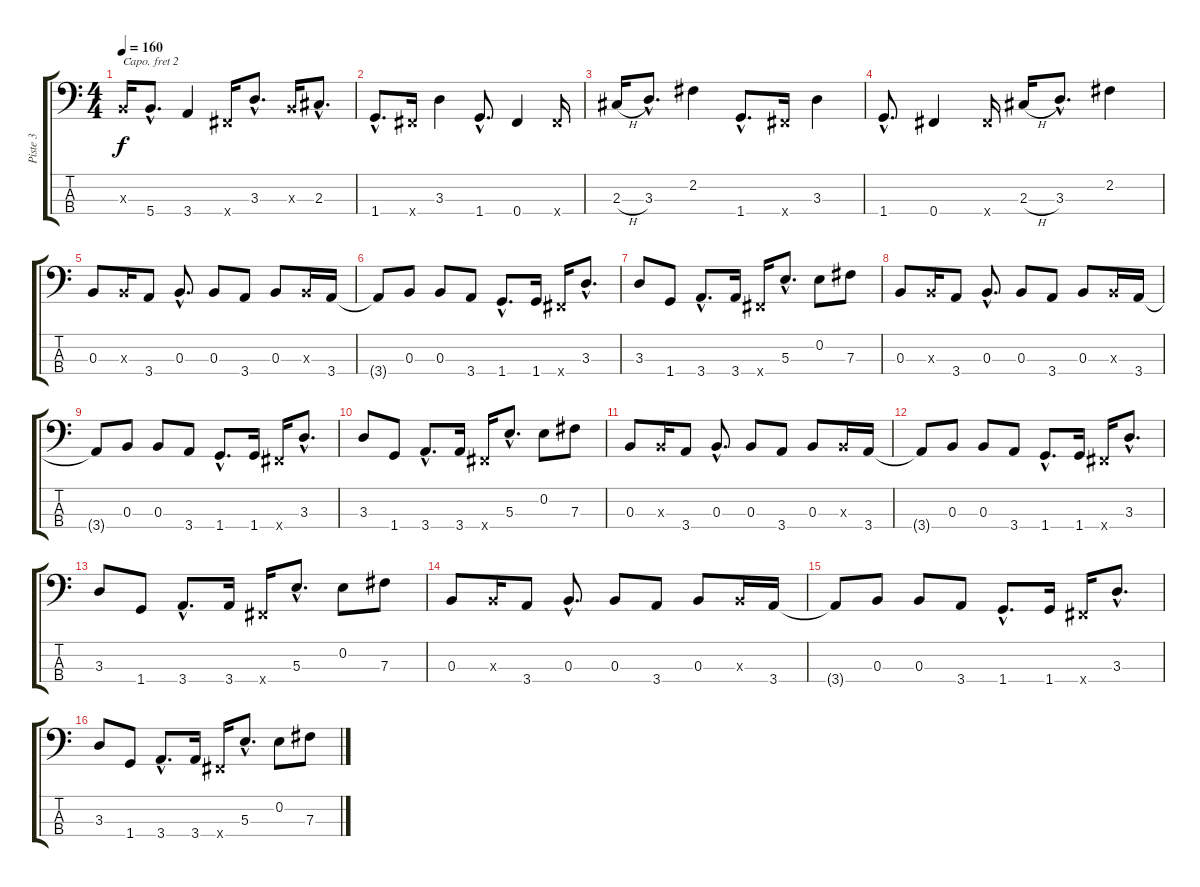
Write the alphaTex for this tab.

\track ("Piste 3" "Piste 3") {instrument electricbasspick}
\staff {score tabs}
\capo 2
\tuning (G2 D2 A1 E1) {hide}
\ts (4 4)
\tempo 160
\clef f4
\ks c
0.3{x}.16{dy f} 5.4{hac}.8{d} 3.4.4 0.4{x}.16 3.3{hac}.8{d} 0.3{x}.16 2.3{hac}.8{d} |
1.4{hac}.8{d} 0.4{x}.16 3.3.4 1.4{hac}.8{d} 0.4.4 0.4{x}.16 |
2.3{h}.16 3.3{hac}.8{d} 2.2.4 1.4{hac}.8{d} 0.4{x}.16 3.3.4 |
1.4{hac}.8{d} 0.4.4 0.4{x}.16 2.3{h}.16 3.3{hac}.8{d} 2.2.4 |
0.3.8 0.3{x}.16 3.4.8 0.3{hac}.8{d} 0.3.8 3.4.8 0.3.8 0.3{x}.16 3.4.16 |
3.4{t}.8 0.3.8 0.3.8 3.4.8 1.4{hac}.8{d} 1.4.16 0.4{x}.16 3.3{hac}.8{d} |
3.3.8 1.4.8 3.4{hac}.8{d} 3.4.16 0.4{x}.16 5.3{hac}.8{d} 0.2.8 7.3.8 |
0.3.8 0.3{x}.16 3.4.8 0.3{hac}.8{d} 0.3.8 3.4.8 0.3.8 0.3{x}.16 3.4.16 |
3.4{t}.8 0.3.8 0.3.8 3.4.8 1.4{hac}.8{d} 1.4.16 0.4{x}.16 3.3{hac}.8{d} |
3.3.8 1.4.8 3.4{hac}.8{d} 3.4.16 0.4{x}.16 5.3{hac}.8{d} 0.2.8 7.3.8 |
0.3.8 0.3{x}.16 3.4.8 0.3{hac}.8{d} 0.3.8 3.4.8 0.3.8 0.3{x}.16 3.4.16 |
3.4{t}.8 0.3.8 0.3.8 3.4.8 1.4{hac}.8{d} 1.4.16 0.4{x}.16 3.3{hac}.8{d} |
3.3.8 1.4.8 3.4{hac}.8{d} 3.4.16 0.4{x}.16 5.3{hac}.8{d} 0.2.8 7.3.8 |
0.3.8 0.3{x}.16 3.4.8 0.3{hac}.8{d} 0.3.8 3.4.8 0.3.8 0.3{x}.16 3.4.16 |
3.4{t}.8 0.3.8 0.3.8 3.4.8 1.4{hac}.8{d} 1.4.16 0.4{x}.16 3.3{hac}.8{d} |
3.3.8 1.4.8 3.4{hac}.8{d} 3.4.16 0.4{x}.16 5.3{hac}.8{d} 0.2.8 7.3.8
